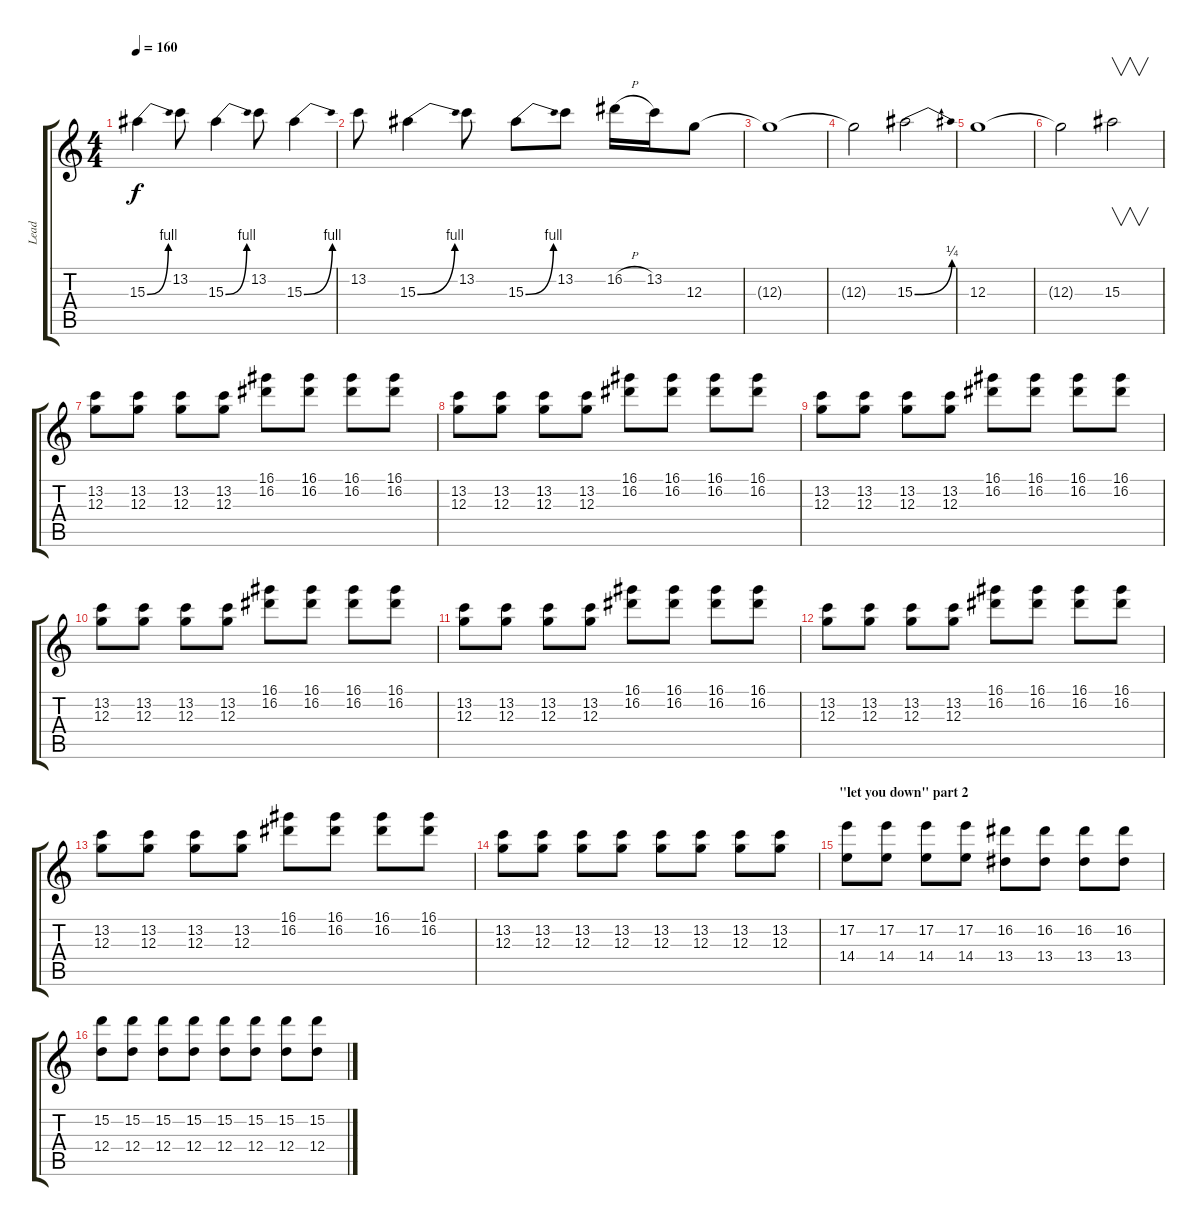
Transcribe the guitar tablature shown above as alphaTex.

\track ("Lead" "Lead") {instrument overdrivenguitar}
\staff {score tabs}
\tuning (E4 B3 G3 D3 A2 E2) {hide}
\ts (4 4)
\tempo 160
\clef g2
\ks c
15.3{be (bend 0 0 60 4)}.4{dy f} 13.2.8 15.3{be (bend 0 0 60 4)}.4 13.2.8 15.3{be (bend 0 0 60 4)}.4 |
13.2.8 15.3{be (bend 0 0 60 4)}.4 13.2.8 15.3{be (bend 0 0 60 4)}.8 13.2.8 16.2{h}.16 13.2.16 12.3.8 |
12.3{t}.1 |
12.3{t}.2 15.3{be (bend 0 0 60 1)}.2 |
12.3.1 |
12.3{t}.2 15.3.2{v} |
(13.2 12.3).8 (13.2 12.3).8 (13.2 12.3).8 (13.2 12.3).8 (16.1 16.2).8 (16.1 16.2).8 (16.1 16.2).8 (16.1 16.2).8 |
(13.2 12.3).8 (13.2 12.3).8 (13.2 12.3).8 (13.2 12.3).8 (16.1 16.2).8 (16.1 16.2).8 (16.1 16.2).8 (16.1 16.2).8 |
(13.2 12.3).8 (13.2 12.3).8 (13.2 12.3).8 (13.2 12.3).8 (16.1 16.2).8 (16.1 16.2).8 (16.1 16.2).8 (16.1 16.2).8 |
(13.2 12.3).8 (13.2 12.3).8 (13.2 12.3).8 (13.2 12.3).8 (16.1 16.2).8 (16.1 16.2).8 (16.1 16.2).8 (16.1 16.2).8 |
(13.2 12.3).8 (13.2 12.3).8 (13.2 12.3).8 (13.2 12.3).8 (16.1 16.2).8 (16.1 16.2).8 (16.1 16.2).8 (16.1 16.2).8 |
(13.2 12.3).8 (13.2 12.3).8 (13.2 12.3).8 (13.2 12.3).8 (16.1 16.2).8 (16.1 16.2).8 (16.1 16.2).8 (16.1 16.2).8 |
(13.2 12.3).8 (13.2 12.3).8 (13.2 12.3).8 (13.2 12.3).8 (16.1 16.2).8 (16.1 16.2).8 (16.1 16.2).8 (16.1 16.2).8 |
(13.2 12.3).8 (13.2 12.3).8 (13.2 12.3).8 (13.2 12.3).8 (13.2 12.3).8 (13.2 12.3).8 (13.2 12.3).8 (13.2 12.3).8 |
\section ("" "\"let you down\" part 2")
(17.2 14.4).8 (17.2 14.4).8 (17.2 14.4).8 (17.2 14.4).8 (16.2 13.4).8 (16.2 13.4).8 (16.2 13.4).8 (16.2 13.4).8 |
(15.2 12.4).8 (15.2 12.4).8 (15.2 12.4).8 (15.2 12.4).8 (15.2 12.4).8 (15.2 12.4).8 (15.2 12.4).8 (15.2 12.4).8
